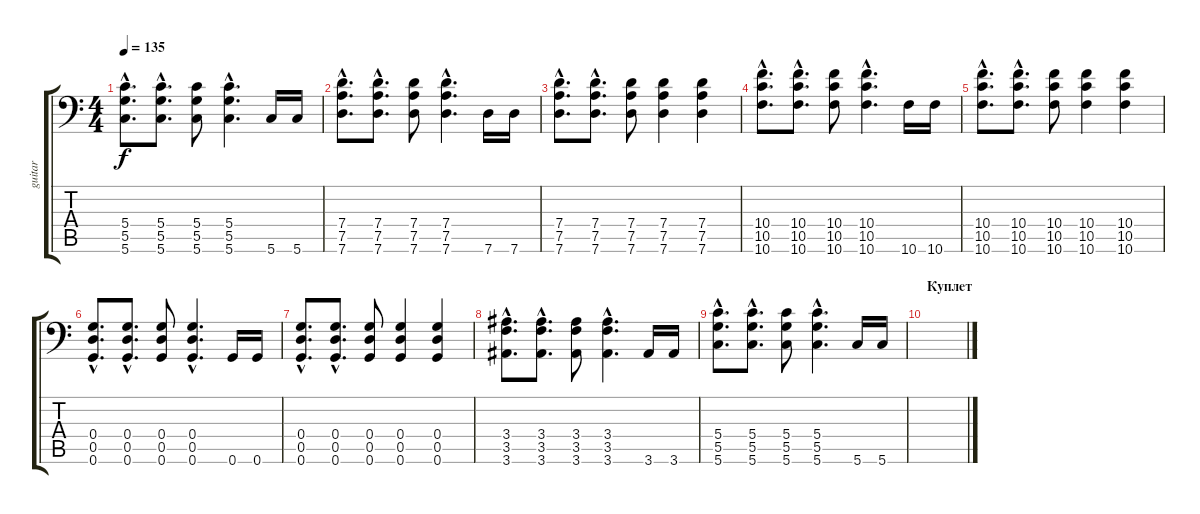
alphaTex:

\track ("guitar" "guitar") {instrument distortionguitar}
\staff {score tabs}
\tuning (A3 E3 C3 G2 D2 G1) {hide}
\ts (4 4)
\tempo 135
\clef f4
\ks c
(5.4{hac} 5.5{hac} 5.6{hac}).8{d dy f} (5.4{hac} 5.5{hac} 5.6{hac}).8{d} (5.4 5.5 5.6).8 (5.4{hac} 5.5{hac} 5.6{hac}).4{d} 5.6.16 5.6.16 |
(7.4{hac} 7.5{hac} 7.6{hac}).8{d} (7.4{hac} 7.5{hac} 7.6{hac}).8{d} (7.4 7.5 7.6).8 (7.4{hac} 7.5{hac} 7.6{hac}).4{d} 7.6.16 7.6.16 |
(7.4{hac} 7.5{hac} 7.6{hac}).8{d} (7.4{hac} 7.5{hac} 7.6{hac}).8{d} (7.4 7.5 7.6).8 (7.4 7.5 7.6).4 (7.4 7.5 7.6).4 |
(10.4{hac} 10.5{hac} 10.6{hac}).8{d} (10.4{hac} 10.5{hac} 10.6{hac}).8{d} (10.4 10.5 10.6).8 (10.4{hac} 10.5{hac} 10.6{hac}).4{d} 10.6.16 10.6.16 |
(10.4{hac} 10.5{hac} 10.6{hac}).8{d} (10.4{hac} 10.5{hac} 10.6{hac}).8{d} (10.4 10.5 10.6).8 (10.4 10.5 10.6).4 (10.4 10.5 10.6).4 |
(0.4{hac} 0.5{hac} 0.6{hac}).8{d} (0.4{hac} 0.5{hac} 0.6{hac}).8{d} (0.4 0.5 0.6).8 (0.4{hac} 0.5{hac} 0.6{hac}).4{d} 0.6.16 0.6.16 |
(0.4{hac} 0.5{hac} 0.6{hac}).8{d} (0.4{hac} 0.5{hac} 0.6{hac}).8{d} (0.4 0.5 0.6).8 (0.4 0.5 0.6).4 (0.4 0.5 0.6).4 |
(3.4{hac} 3.5{hac} 3.6{hac}).8{d} (3.4{hac} 3.5{hac} 3.6{hac}).8{d} (3.4 3.5 3.6).8 (3.4{hac} 3.5{hac} 3.6{hac}).4{d} 3.6.16 3.6.16 |
(5.4{hac} 5.5{hac} 5.6{hac}).8{d} (5.4{hac} 5.5{hac} 5.6{hac}).8{d} (5.4 5.5 5.6).8 (5.4{hac} 5.5{hac} 5.6{hac}).4{d} 5.6.16 5.6.16 |
\section ("" "Куплет")
